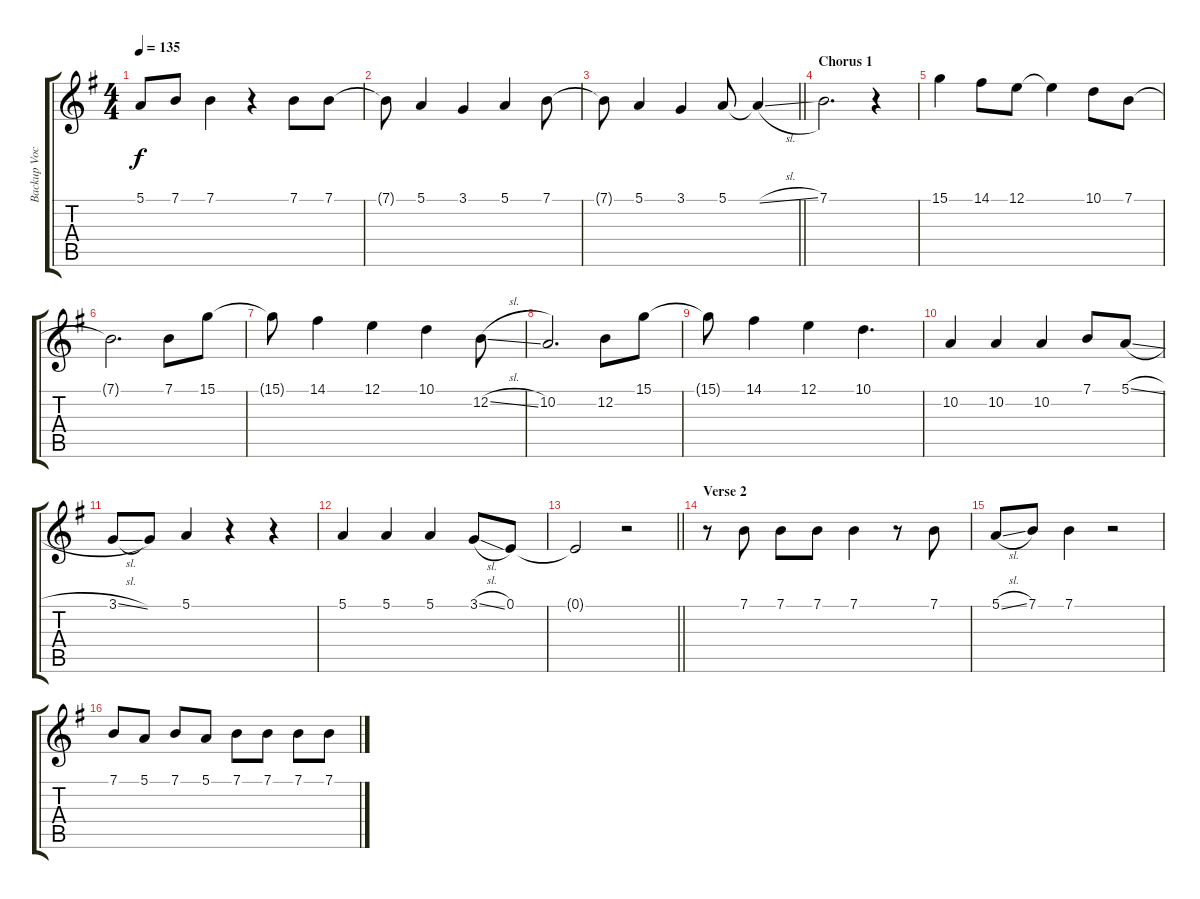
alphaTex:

\track ("Backup Vocals" "Backup Voc") {instrument choiraahs}
\staff {score tabs}
\tuning (E4 B3 G3 D3 A2 E2) {hide}
\ts (4 4)
\tempo 135
\clef g2
\ks g
5.1.8{dy f} 7.1.8 7.1.4 r.4 7.1.8 7.1.8 |
7.1{t}.8 5.1.4 3.1.4 5.1.4 7.1.8 |
\barLineRight lightlight
7.1{t}.8 5.1.4 3.1.4 5.1.8 5.1{sl t}.4 |
\section ("" "Chorus 1")
7.1.2{d} r.4 |
15.1.4 14.1.8 12.1.8 12.1{t}.4 10.1.8 7.1.8 |
7.1{t}.2{d} 7.1.8 15.1.8 |
15.1{t}.8 14.1.4 12.1.4 10.1.4 12.2{sl}.8 |
10.2.2{d} 12.2.8 15.1.8 |
15.1{t}.8 14.1.4 12.1.4 10.1.4{d} |
10.2.4 10.2.4 10.2.4 7.1.8 5.1{sl}.8 |
3.1{sl}.8 3.1{t}.8 5.1.4 r.4 r.4 |
5.1.4 5.1.4 5.1.4 3.1{sl}.8 0.1.8 |
\barLineRight lightlight
0.1{t}.2 r.2 |
\section ("" "Verse 2")
r.8 7.1.8 7.1.8 7.1.8 7.1.4 r.8 7.1.8 |
5.1{sl}.8 7.1.8 7.1.4 r.2 |
7.1.8 5.1.8 7.1.8 5.1.8 7.1.8 7.1.8 7.1.8 7.1.8
